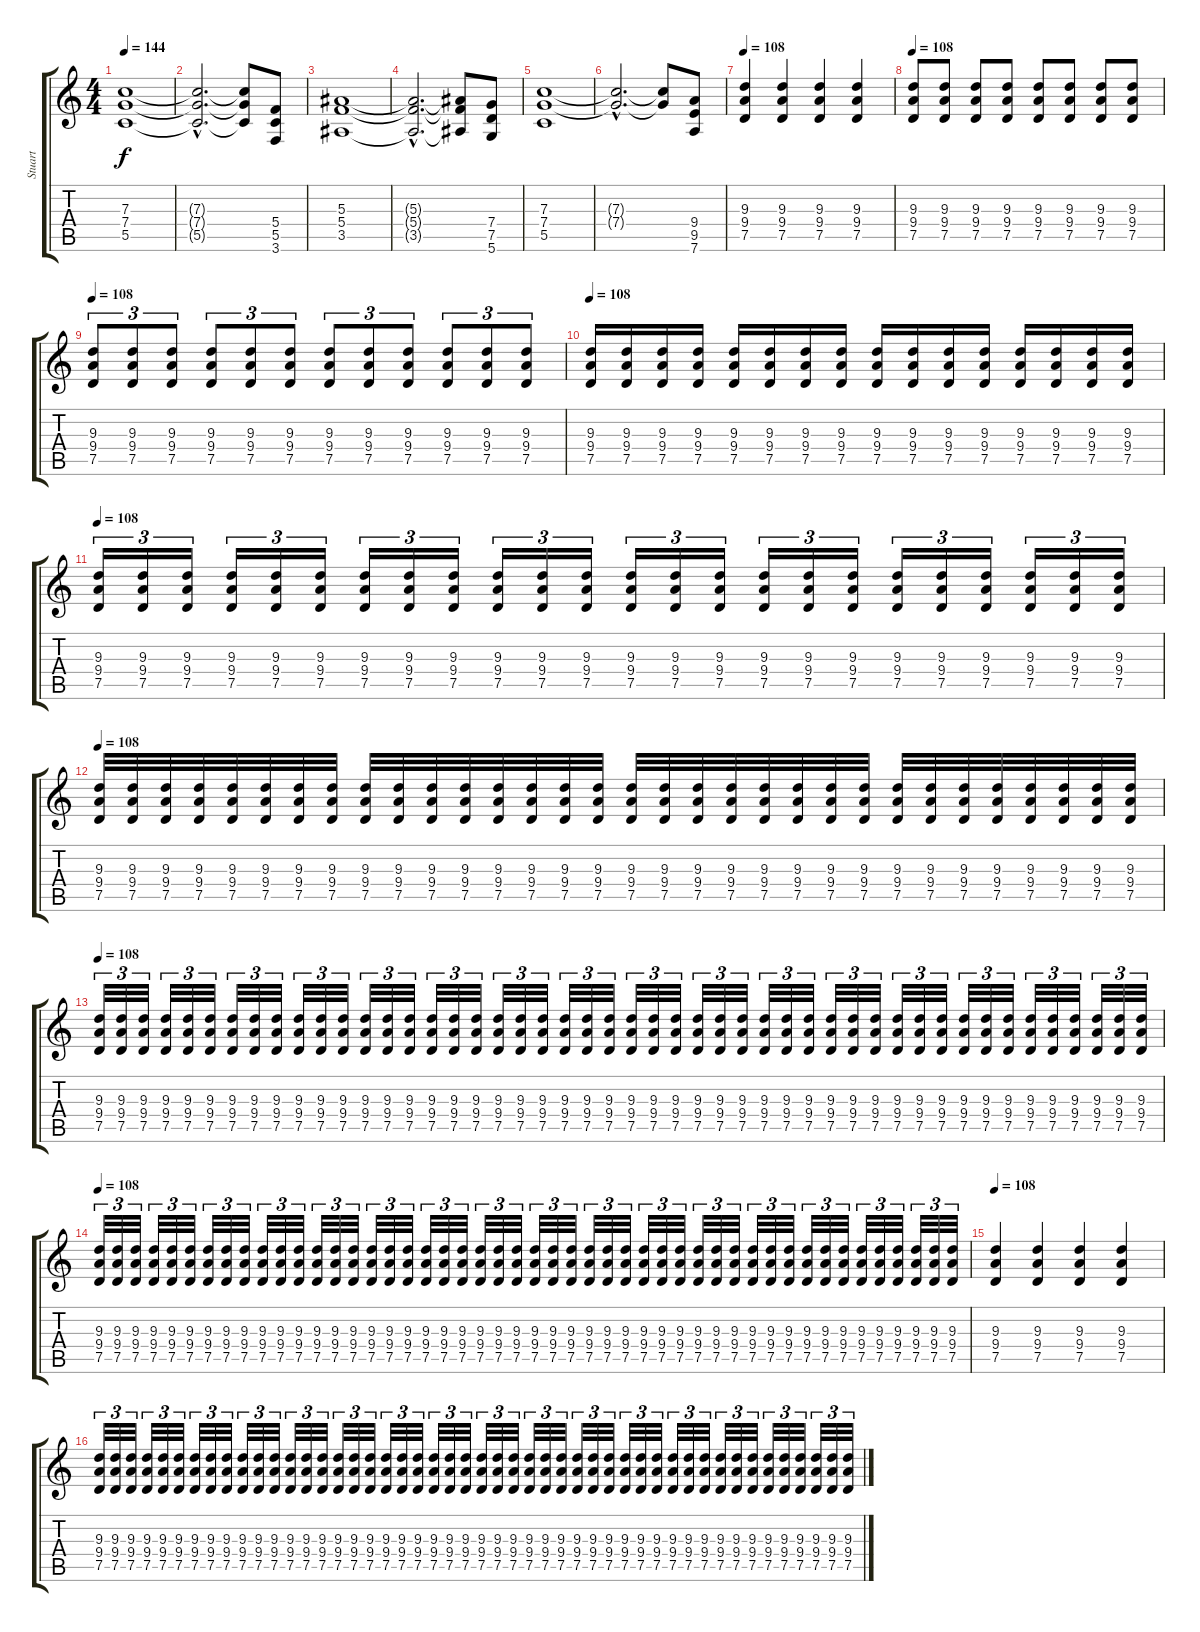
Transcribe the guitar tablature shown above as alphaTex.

\track ("Stuart" "Stuart") {instrument distortionguitar}
\staff {score tabs}
\tuning (D4 A3 F3 C3 G2 D2) {hide}
\ts (4 4)
\tempo 144
\clef g2
\ks c
(7.3 7.4 5.5).1{dy f} |
(7.3{hac t} 7.4{hac t} 5.5{hac t}).2{d} (7.3{t} 7.4{t} 5.5{t}).8 (5.4 5.5 3.6).8 |
(5.3 5.4 3.5).1 |
(5.3{hac t} 5.4{hac t} 3.5{hac t}).2{d} (5.3{t} 5.4{t} 3.5{t}).8 (7.4 7.5 5.6).8 |
(7.3 7.4 5.5).1 |
(7.3{hac t} 7.4{hac t}).2{d} (7.3{t} 7.4{t}).8 (9.4 9.5 7.6).8 |
\tempo 108
(9.3 9.4 7.5).4 (9.3 9.4 7.5).4 (9.3 9.4 7.5).4 (9.3 9.4 7.5).4 |
\tempo 108
(9.3 9.4 7.5).8 (9.3 9.4 7.5).8 (9.3 9.4 7.5).8 (9.3 9.4 7.5).8 (9.3 9.4 7.5).8 (9.3 9.4 7.5).8 (9.3 9.4 7.5).8 (9.3 9.4 7.5).8 |
\tempo 108
(9.3 9.4 7.5).8{tu (3 2)} (9.3 9.4 7.5).8{tu (3 2)} (9.3 9.4 7.5).8{tu (3 2)} (9.3 9.4 7.5).8{tu (3 2)} (9.3 9.4 7.5).8{tu (3 2)} (9.3 9.4 7.5).8{tu (3 2)} (9.3 9.4 7.5).8{tu (3 2)} (9.3 9.4 7.5).8{tu (3 2)} (9.3 9.4 7.5).8{tu (3 2)} (9.3 9.4 7.5).8{tu (3 2)} (9.3 9.4 7.5).8{tu (3 2)} (9.3 9.4 7.5).8{tu (3 2)} |
\tempo 108
(9.3 9.4 7.5).16 (9.3 9.4 7.5).16 (9.3 9.4 7.5).16 (9.3 9.4 7.5).16 (9.3 9.4 7.5).16 (9.3 9.4 7.5).16 (9.3 9.4 7.5).16 (9.3 9.4 7.5).16 (9.3 9.4 7.5).16 (9.3 9.4 7.5).16 (9.3 9.4 7.5).16 (9.3 9.4 7.5).16 (9.3 9.4 7.5).16 (9.3 9.4 7.5).16 (9.3 9.4 7.5).16 (9.3 9.4 7.5).16 |
\tempo 108
(9.3 9.4 7.5).16{tu (3 2)} (9.3 9.4 7.5).16{tu (3 2)} (9.3 9.4 7.5).16{tu (3 2)} (9.3 9.4 7.5).16{tu (3 2)} (9.3 9.4 7.5).16{tu (3 2)} (9.3 9.4 7.5).16{tu (3 2)} (9.3 9.4 7.5).16{tu (3 2)} (9.3 9.4 7.5).16{tu (3 2)} (9.3 9.4 7.5).16{tu (3 2)} (9.3 9.4 7.5).16{tu (3 2)} (9.3 9.4 7.5).16{tu (3 2)} (9.3 9.4 7.5).16{tu (3 2)} (9.3 9.4 7.5).16{tu (3 2)} (9.3 9.4 7.5).16{tu (3 2)} (9.3 9.4 7.5).16{tu (3 2)} (9.3 9.4 7.5).16{tu (3 2)} (9.3 9.4 7.5).16{tu (3 2)} (9.3 9.4 7.5).16{tu (3 2)} (9.3 9.4 7.5).16{tu (3 2)} (9.3 9.4 7.5).16{tu (3 2)} (9.3 9.4 7.5).16{tu (3 2)} (9.3 9.4 7.5).16{tu (3 2)} (9.3 9.4 7.5).16{tu (3 2)} (9.3 9.4 7.5).16{tu (3 2)} |
\tempo 108
(9.3 9.4 7.5).32 (9.3 9.4 7.5).32 (9.3 9.4 7.5).32 (9.3 9.4 7.5).32 (9.3 9.4 7.5).32 (9.3 9.4 7.5).32 (9.3 9.4 7.5).32 (9.3 9.4 7.5).32 (9.3 9.4 7.5).32 (9.3 9.4 7.5).32 (9.3 9.4 7.5).32 (9.3 9.4 7.5).32 (9.3 9.4 7.5).32 (9.3 9.4 7.5).32 (9.3 9.4 7.5).32 (9.3 9.4 7.5).32 (9.3 9.4 7.5).32 (9.3 9.4 7.5).32 (9.3 9.4 7.5).32 (9.3 9.4 7.5).32 (9.3 9.4 7.5).32 (9.3 9.4 7.5).32 (9.3 9.4 7.5).32 (9.3 9.4 7.5).32 (9.3 9.4 7.5).32 (9.3 9.4 7.5).32 (9.3 9.4 7.5).32 (9.3 9.4 7.5).32 (9.3 9.4 7.5).32 (9.3 9.4 7.5).32 (9.3 9.4 7.5).32 (9.3 9.4 7.5).32 |
\tempo 108
(9.3 9.4 7.5).32{tu (3 2)} (9.3 9.4 7.5).32{tu (3 2)} (9.3 9.4 7.5).32{tu (3 2)} (9.3 9.4 7.5).32{tu (3 2)} (9.3 9.4 7.5).32{tu (3 2)} (9.3 9.4 7.5).32{tu (3 2)} (9.3 9.4 7.5).32{tu (3 2)} (9.3 9.4 7.5).32{tu (3 2)} (9.3 9.4 7.5).32{tu (3 2)} (9.3 9.4 7.5).32{tu (3 2)} (9.3 9.4 7.5).32{tu (3 2)} (9.3 9.4 7.5).32{tu (3 2)} (9.3 9.4 7.5).32{tu (3 2)} (9.3 9.4 7.5).32{tu (3 2)} (9.3 9.4 7.5).32{tu (3 2)} (9.3 9.4 7.5).32{tu (3 2)} (9.3 9.4 7.5).32{tu (3 2)} (9.3 9.4 7.5).32{tu (3 2)} (9.3 9.4 7.5).32{tu (3 2)} (9.3 9.4 7.5).32{tu (3 2)} (9.3 9.4 7.5).32{tu (3 2)} (9.3 9.4 7.5).32{tu (3 2)} (9.3 9.4 7.5).32{tu (3 2)} (9.3 9.4 7.5).32{tu (3 2)} (9.3 9.4 7.5).32{tu (3 2)} (9.3 9.4 7.5).32{tu (3 2)} (9.3 9.4 7.5).32{tu (3 2)} (9.3 9.4 7.5).32{tu (3 2)} (9.3 9.4 7.5).32{tu (3 2)} (9.3 9.4 7.5).32{tu (3 2)} (9.3 9.4 7.5).32{tu (3 2)} (9.3 9.4 7.5).32{tu (3 2)} (9.3 9.4 7.5).32{tu (3 2)} (9.3 9.4 7.5).32{tu (3 2)} (9.3 9.4 7.5).32{tu (3 2)} (9.3 9.4 7.5).32{tu (3 2)} (9.3 9.4 7.5).32{tu (3 2)} (9.3 9.4 7.5).32{tu (3 2)} (9.3 9.4 7.5).32{tu (3 2)} (9.3 9.4 7.5).32{tu (3 2)} (9.3 9.4 7.5).32{tu (3 2)} (9.3 9.4 7.5).32{tu (3 2)} (9.3 9.4 7.5).32{tu (3 2)} (9.3 9.4 7.5).32{tu (3 2)} (9.3 9.4 7.5).32{tu (3 2)} (9.3 9.4 7.5).32{tu (3 2)} (9.3 9.4 7.5).32{tu (3 2)} (9.3 9.4 7.5).32{tu (3 2)} |
\tempo 108
(9.3 9.4 7.5).32{tu (3 2)} (9.3 9.4 7.5).32{tu (3 2)} (9.3 9.4 7.5).32{tu (3 2)} (9.3 9.4 7.5).32{tu (3 2)} (9.3 9.4 7.5).32{tu (3 2)} (9.3 9.4 7.5).32{tu (3 2)} (9.3 9.4 7.5).32{tu (3 2)} (9.3 9.4 7.5).32{tu (3 2)} (9.3 9.4 7.5).32{tu (3 2)} (9.3 9.4 7.5).32{tu (3 2)} (9.3 9.4 7.5).32{tu (3 2)} (9.3 9.4 7.5).32{tu (3 2)} (9.3 9.4 7.5).32{tu (3 2)} (9.3 9.4 7.5).32{tu (3 2)} (9.3 9.4 7.5).32{tu (3 2)} (9.3 9.4 7.5).32{tu (3 2)} (9.3 9.4 7.5).32{tu (3 2)} (9.3 9.4 7.5).32{tu (3 2)} (9.3 9.4 7.5).32{tu (3 2)} (9.3 9.4 7.5).32{tu (3 2)} (9.3 9.4 7.5).32{tu (3 2)} (9.3 9.4 7.5).32{tu (3 2)} (9.3 9.4 7.5).32{tu (3 2)} (9.3 9.4 7.5).32{tu (3 2)} (9.3 9.4 7.5).32{tu (3 2)} (9.3 9.4 7.5).32{tu (3 2)} (9.3 9.4 7.5).32{tu (3 2)} (9.3 9.4 7.5).32{tu (3 2)} (9.3 9.4 7.5).32{tu (3 2)} (9.3 9.4 7.5).32{tu (3 2)} (9.3 9.4 7.5).32{tu (3 2)} (9.3 9.4 7.5).32{tu (3 2)} (9.3 9.4 7.5).32{tu (3 2)} (9.3 9.4 7.5).32{tu (3 2)} (9.3 9.4 7.5).32{tu (3 2)} (9.3 9.4 7.5).32{tu (3 2)} (9.3 9.4 7.5).32{tu (3 2)} (9.3 9.4 7.5).32{tu (3 2)} (9.3 9.4 7.5).32{tu (3 2)} (9.3 9.4 7.5).32{tu (3 2)} (9.3 9.4 7.5).32{tu (3 2)} (9.3 9.4 7.5).32{tu (3 2)} (9.3 9.4 7.5).32{tu (3 2)} (9.3 9.4 7.5).32{tu (3 2)} (9.3 9.4 7.5).32{tu (3 2)} (9.3 9.4 7.5).32{tu (3 2)} (9.3 9.4 7.5).32{tu (3 2)} (9.3 9.4 7.5).32{tu (3 2)} |
\tempo 108
(9.3 9.4 7.5).4 (9.3 9.4 7.5).4 (9.3 9.4 7.5).4 (9.3 9.4 7.5).4 |
(9.3 9.4 7.5).32{tu (3 2)} (9.3 9.4 7.5).32{tu (3 2)} (9.3 9.4 7.5).32{tu (3 2)} (9.3 9.4 7.5).32{tu (3 2)} (9.3 9.4 7.5).32{tu (3 2)} (9.3 9.4 7.5).32{tu (3 2)} (9.3 9.4 7.5).32{tu (3 2)} (9.3 9.4 7.5).32{tu (3 2)} (9.3 9.4 7.5).32{tu (3 2)} (9.3 9.4 7.5).32{tu (3 2)} (9.3 9.4 7.5).32{tu (3 2)} (9.3 9.4 7.5).32{tu (3 2)} (9.3 9.4 7.5).32{tu (3 2)} (9.3 9.4 7.5).32{tu (3 2)} (9.3 9.4 7.5).32{tu (3 2)} (9.3 9.4 7.5).32{tu (3 2)} (9.3 9.4 7.5).32{tu (3 2)} (9.3 9.4 7.5).32{tu (3 2)} (9.3 9.4 7.5).32{tu (3 2)} (9.3 9.4 7.5).32{tu (3 2)} (9.3 9.4 7.5).32{tu (3 2)} (9.3 9.4 7.5).32{tu (3 2)} (9.3 9.4 7.5).32{tu (3 2)} (9.3 9.4 7.5).32{tu (3 2)} (9.3 9.4 7.5).32{tu (3 2)} (9.3 9.4 7.5).32{tu (3 2)} (9.3 9.4 7.5).32{tu (3 2)} (9.3 9.4 7.5).32{tu (3 2)} (9.3 9.4 7.5).32{tu (3 2)} (9.3 9.4 7.5).32{tu (3 2)} (9.3 9.4 7.5).32{tu (3 2)} (9.3 9.4 7.5).32{tu (3 2)} (9.3 9.4 7.5).32{tu (3 2)} (9.3 9.4 7.5).32{tu (3 2)} (9.3 9.4 7.5).32{tu (3 2)} (9.3 9.4 7.5).32{tu (3 2)} (9.3 9.4 7.5).32{tu (3 2)} (9.3 9.4 7.5).32{tu (3 2)} (9.3 9.4 7.5).32{tu (3 2)} (9.3 9.4 7.5).32{tu (3 2)} (9.3 9.4 7.5).32{tu (3 2)} (9.3 9.4 7.5).32{tu (3 2)} (9.3 9.4 7.5).32{tu (3 2)} (9.3 9.4 7.5).32{tu (3 2)} (9.3 9.4 7.5).32{tu (3 2)} (9.3 9.4 7.5).32{tu (3 2)} (9.3 9.4 7.5).32{tu (3 2)} (9.3 9.4 7.5).32{tu (3 2)}
